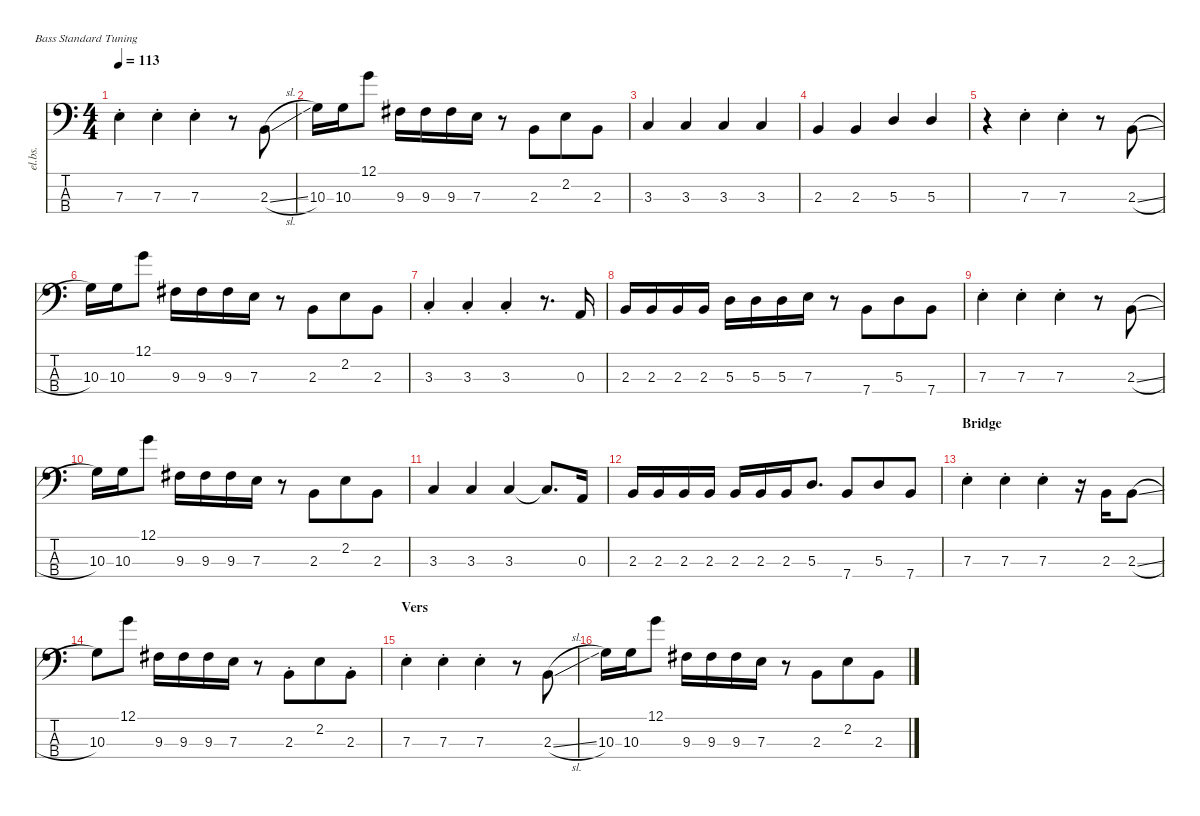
\defaultSystemsLayout 4
\hideDynamics
\bracketExtendMode nobrackets
\otherSystemsTrackNameOrientation horizontal
\track ("Electric Bass" "el.bs.") {instrument electricbassfinger}
\staff {score tabs}
\tuning (G2 D2 A1 E1)
\ts (4 4)
\tempo 113
\clef f4
\ks c
7.3{st}.4{dy mf beam Down beam merge} 7.3{st}.4{beam Down beam merge} 7.3{st}.4{beam Down} r.8{beam Down} 2.3{sl}.8{beam Up} |
10.3.16{beam Down} 10.3.16{beam Down} 12.1.8{beam Down} 9.3{acc #}.16{beam Down} 9.3{acc #}.16{beam Down} 9.3{acc #}.16{beam Down} 7.3.16{beam Down} r.8{beam Down} 2.3.8{beam Up beam merge} 2.2.8{beam Up beam merge} 2.3.8{beam Up} |
3.3.4{beam Up} 3.3.4{beam Up} 3.3.4{beam Up} 3.3.4{beam Up} |
2.3.4{beam Up} 2.3.4{beam Up} 5.3.4{beam Up} 5.3.4{beam Up} |
r.4{beam Down} 7.3{st}.4{beam Down beam merge} 7.3{st}.4{beam Down} r.8{beam Down} 2.3{sl}.8{beam Up} |
10.3.16{beam Down} 10.3.16{beam Down} 12.1.8{beam Down} 9.3{acc #}.16{beam Down} 9.3{acc #}.16{beam Down} 9.3{acc #}.16{beam Down} 7.3.16{beam Down} r.8{beam Down} 2.3.8{beam Up beam merge} 2.2.8{beam Up beam merge} 2.3.8{beam Up} |
3.3{st}.4{beam Up} 3.3{st}.4{beam Up} 3.3{st}.4{beam Up} r.8{d beam Up} 0.3.16{beam Up} |
2.3.16{beam Up} 2.3.16{beam Up} 2.3.16{beam Up} 2.3.16{beam Up} 5.3.16{beam Down} 5.3.16{beam Down} 5.3.16{beam Down} 7.3.16{beam Down} r.8{beam Down} 7.4.8{beam Up beam merge} 5.3.8{beam Up beam merge} 7.4.8{beam Up} |
7.3{st}.4{beam Down beam merge} 7.3{st}.4{beam Down beam merge} 7.3{st}.4{beam Down} r.8{beam Down} 2.3{sl}.8{beam Up} |
10.3.16{beam Down} 10.3.16{beam Down} 12.1.8{beam Down} 9.3{acc #}.16{beam Down} 9.3{acc #}.16{beam Down} 9.3{acc #}.16{beam Down} 7.3.16{beam Down} r.8{beam Down} 2.3.8{beam Up beam merge} 2.2.8{beam Up beam merge} 2.3.8{beam Up} |
3.3.4{beam Up} 3.3.4{beam Up} 3.3.4{beam Up} 3.3{t}.8{d beam Up} 0.3.16{beam Up} |
2.3.16{beam Up} 2.3.16{beam Up} 2.3.16{beam Up} 2.3.16{beam Up} 2.3.16{beam Up} 2.3.16{beam Up} 2.3.16{beam Up} 5.3.8{d beam Up} 7.4.8{beam Up beam merge} 5.3.8{beam Up beam merge} 7.4.8{beam Up} |
\section ("" "Bridge")
7.3{st}.4{beam Down beam merge} 7.3{st}.4{beam Down beam merge} 7.3{st}.4{beam Down} r.16{beam Down} 2.3.16{beam Up} 2.3{sl}.8{beam Up} |
10.3.8{beam Down} 12.1.8{beam Down} 9.3{acc #}.16{beam Down} 9.3{acc #}.16{beam Down} 9.3{acc #}.16{beam Down} 7.3.16{beam Down} r.8{beam Down} 2.3{st}.8{beam Up beam merge} 2.2.8{beam Up beam merge} 2.3{st}.8{beam Up} |
\section ("" "Vers")
7.3{st}.4{beam Down beam merge} 7.3{st}.4{beam Down beam merge} 7.3{st}.4{beam Down} r.8{beam Down} 2.3{sl}.8{beam Up} |
10.3.16{beam Down} 10.3.16{beam Down} 12.1.8{beam Down} 9.3{acc #}.16{beam Down} 9.3{acc #}.16{beam Down} 9.3{acc #}.16{beam Down} 7.3.16{beam Down} r.8{beam Down} 2.3.8{beam Up beam merge} 2.2.8{beam Up beam merge} 2.3.8{beam Up}
